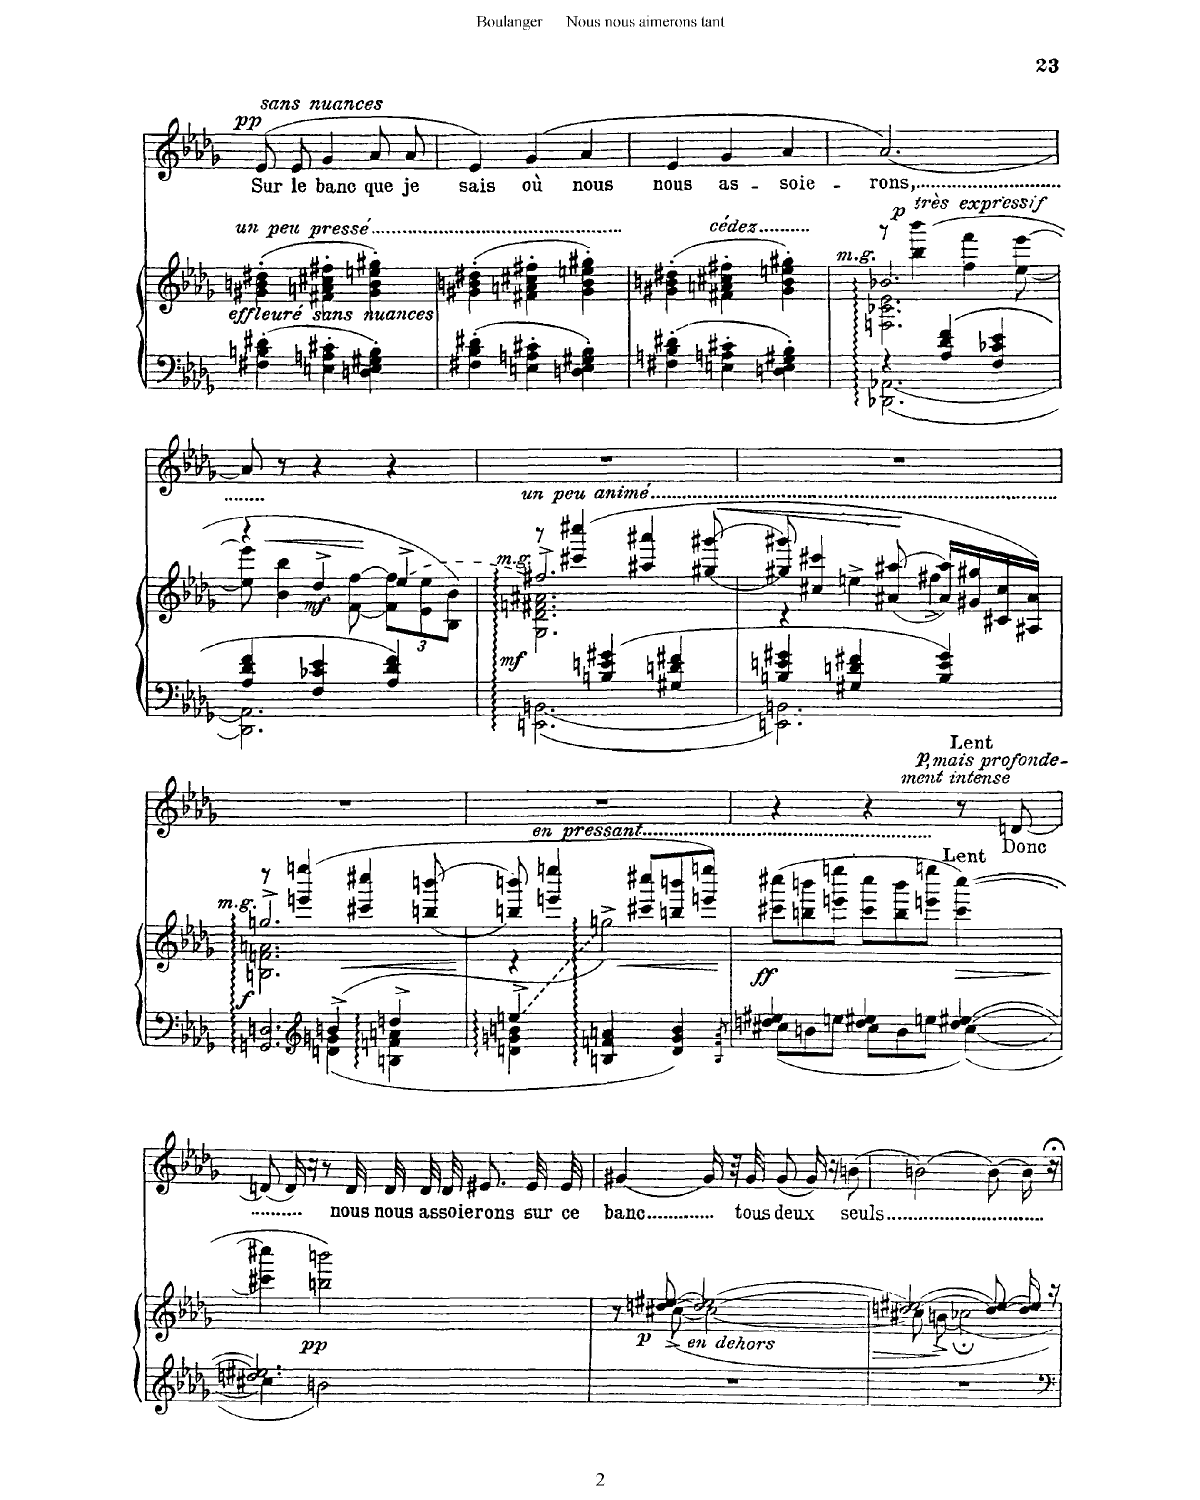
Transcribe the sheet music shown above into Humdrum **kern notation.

**kern	**kern	**dynam	**kern	**text	**dynam
*part2	*part2	*part2	*part1	*part1	*part1
*staff3	*staff2	*staff2/3	*staff1	*staff1	*staff1
*I"Piano	*	*	*I"Chant Voice	*	*
*I'Pno	*	*	*	*	*
*clefF4	*clefG2	*	*clefG2	*	*
*k[b-e-a-d-g-]	*k[b-e-a-d-g-]	*	*k[b-e-a-d-g-]	*	*
*M3/4	*M3/4	*	*M3/4	*	*
=14	=14	=14	=14	=14	=14
!	!LO:TX:i:t=effleuré sans nuances	!	!	!	!
!	!LO:TX:a:t=un peu pressé	!	!	!	!
!	!	!	!	!	!LO:DY:a
!	!	!	!	!	!LO:DY:n=1:a
4F#X\' 4Bn\' 4d#X\'	(4g#X\' 4bn\' 4dd#X\'	.	(>8e-/L	Sur	pp other-dynamics
.	.	.	8e-/J	le	.
4En\' 4An\' 4c#X\'	4f#X\' 4an\' 4cc#X\' 4ff#X\'	.	4g-/	banc	.
4Dn\' 4E\' 4G#X\' 4B\'	4g#\' 4b\' 4een\' 4gg#X\')	.	8a-/L	que	.
.	.	.	8a-/J	je	.
=15	=15	=15	=15	=15	=15
4F#X\' 4Bnj\' 4d#X\'	(4g#X\' 4bn\' 4dd#X\'	.	4e-/)	sais	.
4En\' 4An\' 4c#X\'	4f#X\' 4an\' 4cc#X\' 4ff#X\'	.	(4g-/	où	.
4Dn\' 4E\' 4G#X\' 4B\'	4g#\' 4b\' 4een\' 4gg#X\')	.	4a-/	nous	.
=16	=16	=16	=16	=16	=16
4F#X\' 4Bn\' 4d#X\'	(4g#X\' 4bn\' 4dd#X\'	.	4e-/	nous	.
!	!LO:TX:a:t=cédez	!	!	!	!
4En\' 4An\' 4c#X\'	4f#X\' 4an\' 4cc#X\' 4ff#X\'	.	4g-/	as-	.
4Dn\' 4E\' 4G#X\' 4B\'	4g#\' 4b\' 4een\' 4gg#X\')	.	4a-/	-soie-	.
=17	=17	=17	=17	=17	=17
*^	*^	*	*	*	*
*	*	*	*^	*	*	*	*
!	!	!LO:TX:a:i:t=m.g.	!	!	!	!	!	!
4r	[2.DD-\ [2.AA-\	8r	2.Fn\ 2.c-X\ 2.e-\	2.b-X/	.	[2.a-/)	-rons,	.
!	!	!	!	!	!LO:DY:b	!	!	!
!	!	!	!	!	!LO:DY:n=1:b	!	!	!
.	.	(>4bb-\ 4bbb-\	.	.	p other-dynamics	.	.	.
4A-/ 4d-/ 4f/	.	.	.	.	.	.	.	.
.	.	4ff\ 4fff\	.	.	.	.	.	.
4F/ 4c-X/ 4e-/	.	.	.	.	.	.	.	.
.	.	[<8ee-\ [>8eee-\	.	.	.	.	.	.
*	*	*	*v	*v	*	*	*	*
=18	=18	=18	=18	=18	=18	=18	=18
4A-/ 4d-/ 4f/	2.DD-\] 2.AA-\]	4r	8ee-\] 8eee-\]	.	8a-/]	.	.
!	!	!	!	!LO:HP:b	!	!	!
.	.	.	4b-\ 4bb-\	<	8r	.	.
!	!	!	!	!LO:DY:b	!	!	!
4F/ 4c-X/ 4e-/	.	4dd-^/	.	mf	4r	.	.
.	.	.	[<8f\ [>8ff\	.	.	.	.
*	*	*	*Xbrackettup	*	*	*	*
4A-/ 4d-/ 4f/	.	(4ee-^/	12f\] 12ff\]L	.	4r	.	.
.	.	.	12e-\ 12ee-\	.	.	.	.
.	.	.	12B-\ 12b-\J)	.	.	.	.
=19	=19	=19	=19	=19	=19	=19	=19
*	*	*	*^	*	*	*	*
!	!	!LO:TX:a:i:t=m.g.	!	!	!	!	!	!
!	!	!LO:TX:a:t=un peu animé	!	!	!	!	!	!
!	!	!	!	!	!LO:DY:b	!	!	!
4ryy	[2.EEn\ [2.BBn\	2.ff#X^/)	2.G-\ 2.dn\ 2.f#X\ 2.a#X\	8r	mf	2.r	.	.
.	.	.	.	(4ccc#X/ 4cccc#X/	.	.	.	.
4Bn/ 4en/ 4g#X/	.	.	.	.	.	.	.	.
.	.	.	.	4aa#X/ 4aaa#X/	.	.	.	.
4G#X/ 4dn/ 4f#X/	.	.	.	.	.	.	.	.
!	!	!	!	!	!LO:HP:b	!	!	!
.	.	.	.	[<8gg#X/ [8ggg#X/	<	.	.	.
*	*	*	*v	*v	*	*	*	*
=20	=20	=20	=20	=20	=20	=20	=20
4Bn/ 4en/ 4g#X/	2.EEn\] 2.BBn\]	8gg#X/] 8ggg#X/]	4r	.	2.r	.	.
.	.	4cc#X/ 4ccc#X/	.	.	.	.	.
4G#X/ 4dn/ 4f#X/	.	.	4een^>\	.	.	.	.
.	.	[<8a#X/ [8aa#X/	.	.	.	.	.
4B/ 4e/ 4g#/	.	16a#/] 16aa#/]LL	4ff#X^>\	[	.	.	.
.	.	16g#X/ 16gg#X/	.	.	.	.	.
.	.	16c#X/ 16cc#/	.	.	.	.	.
.	.	16A#X/ 16a#/JJ)	.	.	.	.	.
=21	=21	=21	=21	=21	=21	=21	=21
*	*^	*	*^	*	*	*	*
!	!	!	!LO:TX:i:t=m.g.	!	!	!	!	!	!
!	!	!	!	!	!	!LO:DY:b	!	!	!
4ryy	4ryy	2.GGn/ 2.Dn/	8r	2.Bn\ 2.fn\ 2.an\	2.ggn^/	f	2.r	.	.
.	.	.	(4eeen/ 4eeeen/	.	.	.	.	.	.
*clefG2	*	*	*	*	*	*	*	*	*
(4bn^/	4dn\ 4gn\	.	.	.	.	.	.	.	.
!	!	!	!	!	!	!LO:HP:b	!	!	!
.	.	.	4ccc#X/ 4cccc#X/	.	.	<	.	.	.
4ddn^/	4Bn\ 4f\ 4an\	.	.	.	.	.	.	.	.
.	.	.	[<8bbn/ [8bbbn/	.	.	.	.	.	.
*v	*v	*v	*	*	*	*	*	*	*
*	*v	*v	*v	*	*	*	*
.	.	[	.	.	.
=22	=22	=22	=22	=22	=22
*^	*^	*	*	*	*
4een^/	4dn\ 4gn\ 4bn\	8bb/] 8bbb/]	4ryy	.	2.r	.	.
!	!	!LO:TX:a:t=en pressant	!	!	!	!	!
.	.	4eeen/ 4eeeen/	.	.	.	.	.
2ryy	4Bn/ 4fn/ 4an/	.	2ggn/)	.	.	.	.
!	!	!	!	!LO:HP:b	!	!	!
.	.	8ccc#X/ 8cccc#X/L	.	<	.	.	.
.	4d/ 4g/ 4b/	8bbn/ 8bbbn/	.	.	.	.	.
.	.	8eeen/ 8eeeen/J)	.	.	.	.	.
*v	*v	*	*	*	*	*	*
*	*v	*v	*	*	*	*
.	.	[	.	.	.
=23	=23	=23	=23	=23	=23
8qB-/ 8qf/ 8qa-/	.	.	.	.	.
*^	*	*	*	*	*
*	*Xbrackettup	*	*	*	*	*
!	!	!	!LO:DY:b	!	!	!
4ddn/ 4ee#X/	12cc#X\L	(12ccc#X\ 12cccc#X\L	ff	4r	.	.
.	12bn\	12bbn\ 12bbbn\	.	.	.	.
.	12een\J	12eeen\ 12eeeen\J	.	.	.	.
4dd/ 4ee#X/	12cc#\L	12ccc#\ 12cccc#\L	.	4r	.	.
.	12b\	12bb\ 12bbb\	.	.	.	.
.	12een\J	12eeen\ 12eeeen\J	.	.	.	.
!	!	!	!	!LO:TX:a:B:t=Lent	!	!
!	!	!LO:TX:a:B:t=Lent	!	!	!	!
!	!	!	!LO:HP:b	!	!	!LO:DY:a
!	!	!	!	!	!	!LO:DY:n=1:a
[4dd/ [4ee#X/	[4cc#\	([4ccc#\ [4cccc#\)	>	8r	.	p other-dynamics
.	.	.	.	[8dn/	Donc	.
*v	*v	*	*	*	*	*
.	.	[	.	.	.
=24	=24	=24	=24	=24	=24
*^	*	*	*	*	*
2.ddn/] 2.ee#X/]	4cc#X\]	4ccc#X\] 4cccc#X\]	.	8dn/L_	.	.
.	.	.	.	16d/Jk]	.	.
.	.	.	.	16r	.	.
!	!	!	!LO:DY:b	!	!	!
.	2bn\	2bbn\ 2bbbn\)	pp	8r	.	.
.	.	.	.	32d/LLL	nous	.
.	.	.	.	32d/	nous	.
.	.	.	.	32d/	as-	.
.	.	.	.	32d/JJJ	-soie-	.
.	.	.	.	8.e#X/L	-rons	.
.	.	.	.	32e#/LL	sur	.
.	.	.	.	32e#/JJJ	ce	.
*v	*v	*	*	*	*	*
=25	=25	=25	=25	=25	=25
*	*^	*	*	*	*
2.r	8r	8ryy	.	[4g#X/	banc	.
!	!	!	!LO:DY:b	!	!	!
.	[8ddn/ [8ee#X/	([8cc#X^\	p	.	.	.
!	!LO:TX:b:i:t=en dehors	!	!	!	!	!
.	2dd/_ 2ee#/_	2cc#\_	.	16g#/]	.	.
.	.	.	.	32r	.	.
.	.	.	.	32g#/KKL	tous	.
.	.	.	.	[8g#/J	deux	.
.	.	.	.	16g#/]	.	.
.	.	.	.	16r	.	.
.	.	.	.	[8bn\	seuls	.
=26	=26	=26	=26	=26	=26	=26
2.r	2ddn/_ 2ee#X/_	8cc#X\]	.	2bn\_	.	.
.	.	(8bn^\	.	.	.	.
.	.	[2cc-X;\)	]	.	.	.
.	8dd/_ 8ee#/_	.	.	8b\L_	.	.
.	16dd/] 16ee#/])	.	.	16b\Jk]	.	.
.	16r	.	.	16r;<	.	.
*	*v	*v	*	*	*	*
=	=	=	=	=	=
*-	*-	*-	*-	*-	*-
